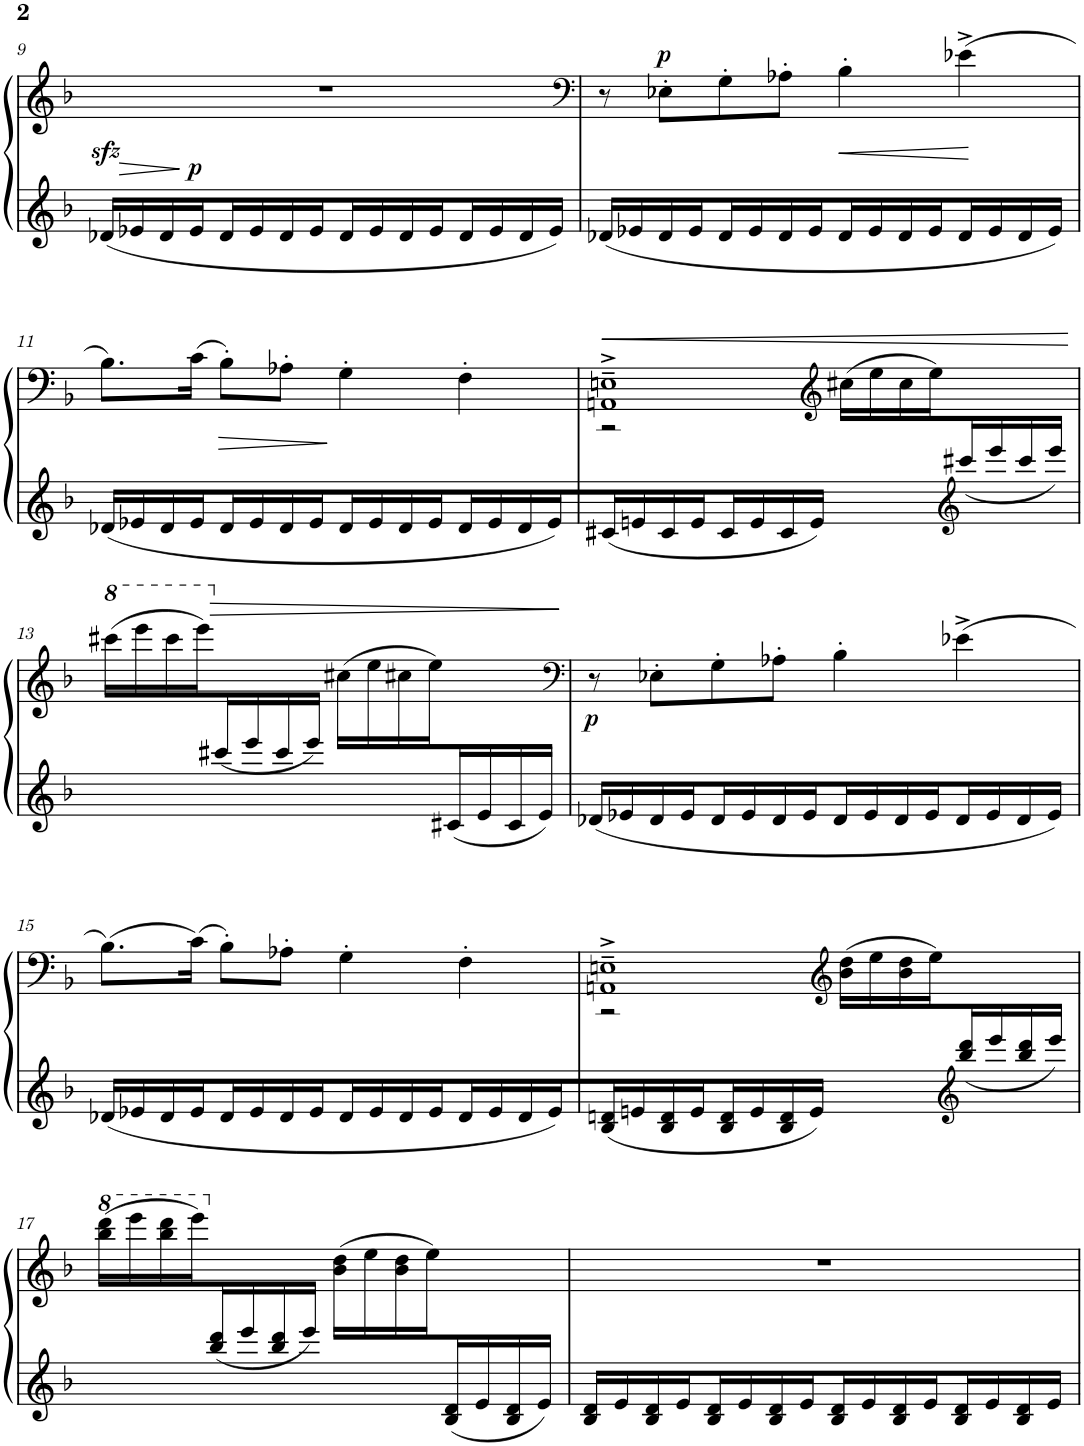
**kern	**kern	**dynam
*part1	*part1	*part1
*staff2	*staff1	*staff1/2
*I"Piano	*	*
*I'Pno.	*	*
!!LO:PB:g=z
*clefG2	*clefG2	*
*k[b-]	*k[b-]	*
*M4/4	*M4/4	*
=9	=9	=9
16d-Xzz>/LL	1r	.
!	!	!LO:HP:b=2
16e-X/	.	>
16d-/	.	.
!	!	!LO:DY:a=2
16e-/J	.	p
16d-/L	.	.
16e-/	.	.
16d-/	.	.
16e-/J	.	.
16d-/L	.	.
16e-/	.	.
16d-/	.	.
16e-/J	.	.
16d-/L	.	.
16e-/	.	.
16d-/	.	.
16e-/JJ	.	.
=10	=10	=10
*	*clefF4	*
16d-X/LL	8r	.
16e-X/	.	.
!	!	!LO:DY:a
16d-/	8E-X'\L	p
16e-/J	.	.
16d-/L	8G'\	.
16e-/	.	.
16d-/	8A-X'\J	.
16e-/J	.	.
!	!	!LO:HP:b
16d-/L	4B-'\	<
16e-/	.	.
16d-/	.	.
16e-/J	.	.
16d-/L	(4e-X^\	.
16e-/	.	.
16d-/	.	.
16e-/JJ	.	.
.	.	]
!!LO:LB:g=z
=11	=11	=11
16d-X/LL	8.B-\L)	.
16e-X/	.	.
16d-/	.	.
16e-/J	(16c\Jk	.
!	!	!LO:HP:b
16d-/L	8B-'\L)	>
16e-/	.	.
16d-/	8A-X'\J	.
16e-/J	.	.
16d-/L	4G'\	[
16e-/	.	.
16d-/	.	.
16e-/J	.	.
16d-/L	4F'\	.
16e-/	.	.
16d-/	.	.
16e-/J	.	.
=12	=12	=12
*^	*	*
!	!	!	!LO:HP:b
*	*	*^	*
2.ryy	16c#X/L	1AAn~>^> 1En~>^>	2r	<
.	16en/	.	.	.
.	16c#/	.	.	.
.	16e/J	.	.	.
.	16c#/L	.	.	.
.	16e/	.	.	.
.	16c#/	.	.	.
.	16e/JJ	.	.	.
*	*	*clefG2	*	*
.	2ryy	.	(>16cc#X\LL	.
.	.	.	16ee\	.
.	.	.	16cc#\	.
.	.	.	16ee\J)	.
*clefG2	*	*	*	*
16ccc#X/L	.	.	4ryy	.
16eee/	.	.	.	.
16ccc#/	.	.	.	.
16eee/JJ	.	.	.	.
*v	*v	*	*	*
*	*v	*v	*
.	.	]
!!LO:LB:g=z
=13	=13	=13
*^	*	*
*	*	*8va	*
4ryy	4ryy	(16cccc#X\LL	.
.	.	16eeee\	.
.	.	16cccc#\	.
.	.	16eeee\J)	.
*	*	*X8va	*
16ccc#X/L	2.ryy	4ryy	.
16eee/	.	.	.
16ccc#/	.	.	.
16eee/JJ	.	.	.
4ryy	.	(16cc#X\LL	.
.	.	16ee\	.
.	.	16cc#X\	.
.	.	16ee\J)	.
16c#X/L	.	4ryy	.
16e/	.	.	.
16c#/	.	.	.
16e/JJ	.	.	.
*v	*v	*	*
.	.	[
=14	=14	=14
*	*clefF4	*
!	!	!LO:DY:b
16d-X/LL	8r	p
16e-X/	.	.
16d-/	8E-X'\L	.
16e-/J	.	.
16d-/L	8G'\	.
16e-/	.	.
16d-/	8A-X'\J	.
16e-/J	.	.
16d-/L	4B-'\	.
16e-/	.	.
16d-/	.	.
16e-/J	.	.
16d-/L	(4e-X^\	.
16e-/	.	.
16d-/	.	.
16e-/JJ	.	.
!!LO:LB:g=z
=15	=15	=15
16d-X/LL	(8.B-\L)	.
16e-X/	.	.
16d-/	.	.
16e-/J	(16c\Jk)	.
16d-/L	8B-'\L)	.
16e-/	.	.
16d-/	8A-X'\J	.
16e-/J	.	.
16d-/L	4G'\	.
16e-/	.	.
16d-/	.	.
16e-/J	.	.
16d-/L	4F'\	.
16e-/	.	.
16d-/	.	.
16e-/J	.	.
=16	=16	=16
*^	*^	*
2.ryy	16B-/ 16dn/L	1AAn~>^> 1En~>^>	2r	.
.	16en/	.	.	.
.	16B-/ 16d/	.	.	.
.	16e/J	.	.	.
.	16B-/ 16d/L	.	.	.
.	16e/	.	.	.
.	16B-/ 16d/	.	.	.
.	16e/JJ	.	.	.
*	*	*clefG2	*	*
.	2ryy	.	(>16b-\ 16dd\LL	.
.	.	.	16ee\	.
.	.	.	16b-\ 16dd\	.
.	.	.	16ee\J)	.
*clefG2	*	*	*	*
16bb-/ 16ddd/L	.	.	4ryy	.
16eee/	.	.	.	.
16bb-/ 16ddd/	.	.	.	.
16eee/JJ	.	.	.	.
*	*	*v	*v	*
!!LO:LB:g=z
=17	=17	=17	=17
*	*	*8va	*
4ryy	4ryy	(16bbb-\ 16dddd\LL	.
.	.	16eeee\	.
.	.	16bbb-\ 16dddd\	.
.	.	16eeee\J)	.
*	*	*X8va	*
16bb-/ 16ddd/L	2.ryy	4ryy	.
16eee/	.	.	.
16bb-/ 16ddd/	.	.	.
16eee/JJ	.	.	.
4ryy	.	(16b-\ 16dd\LL	.
.	.	16ee\	.
.	.	16b-\ 16dd\	.
.	.	16ee\J)	.
16B-/ 16d/L	.	4ryy	.
16e/	.	.	.
16B-/ 16d/	.	.	.
16e/JJ	.	.	.
*v	*v	*	*
=18	=18	=18
16B-/ 16d/LL	1r	.
16e/	.	.
16B-/ 16d/	.	.
16e/J	.	.
16B-/ 16d/L	.	.
16e/	.	.
16B-/ 16d/	.	.
16e/J	.	.
16B-/ 16d/L	.	.
16e/	.	.
16B-/ 16d/	.	.
16e/J	.	.
16B-/ 16d/L	.	.
16e/	.	.
16B-/ 16d/	.	.
16e/JJ	.	.
=	=	=
*-	*-	*-
